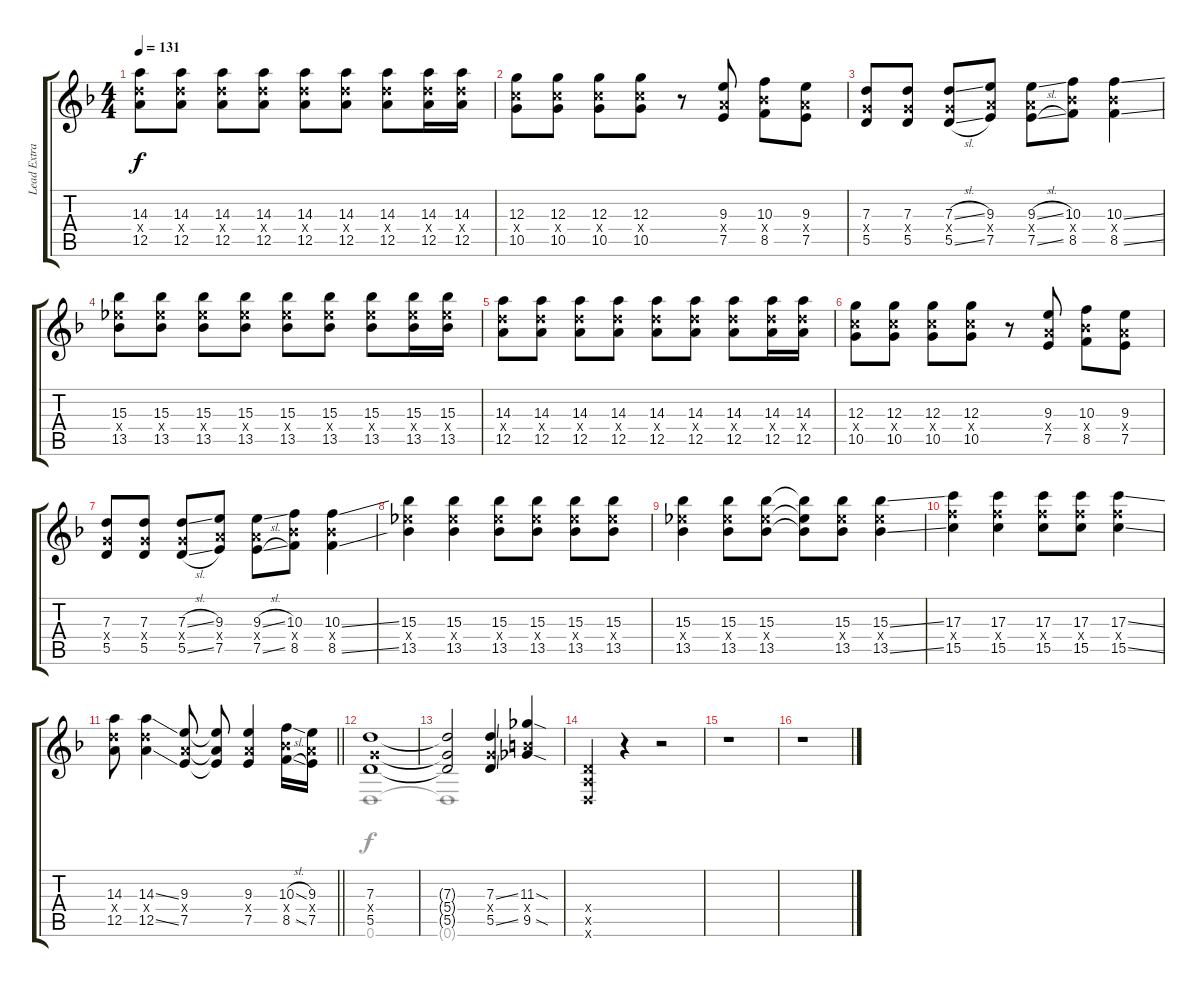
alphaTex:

\track ("Lead Extra" "Lead Extra") {instrument distortionguitar}
\staff {score tabs}
\tuning (E4 B3 G3 D3 A2 D2) {hide}
\voice
\ts (4 4)
\tempo 131
\clef g2
\ks f
(14.3 12.4{x} 12.5).8{dy f} (14.3 12.4{x} 12.5).8 (14.3 12.4{x} 12.5).8 (14.3 12.4{x} 12.5).8 (14.3 12.4{x} 12.5).8 (14.3 12.4{x} 12.5).8 (14.3 12.4{x} 12.5).8 (14.3 12.4{x} 12.5).16 (14.3 12.4{x} 12.5).16 |
(12.3 10.4{x} 10.5).8 (12.3 10.4{x} 10.5).8 (12.3 10.4{x} 10.5).8 (12.3 10.4{x} 10.5).8 r.8 (9.3 7.4{x} 7.5).8 (10.3 8.4{x} 8.5).8 (9.3 7.4{x} 7.5).8 |
(7.3 5.4{x} 5.5).8 (7.3 5.4{x} 5.5).8 (7.3{sl} 5.4{x} 5.5{sl}).8 (9.3 7.4{x} 7.5).8 (9.3{sl} 7.4{x} 7.5{sl}).8 (10.3 8.4{x} 8.5).8 (10.3{ss} 8.4{x} 8.5{ss}).4 |
(15.3 13.4{x} 13.5).8 (15.3 13.4{x} 13.5).8 (15.3 13.4{x} 13.5).8 (15.3 13.4{x} 13.5).8 (15.3 13.4{x} 13.5).8 (15.3 13.4{x} 13.5).8 (15.3 13.4{x} 13.5).8 (15.3 13.4{x} 13.5).16 (15.3 13.4{x} 13.5).16 |
(14.3 12.4{x} 12.5).8 (14.3 12.4{x} 12.5).8 (14.3 12.4{x} 12.5).8 (14.3 12.4{x} 12.5).8 (14.3 12.4{x} 12.5).8 (14.3 12.4{x} 12.5).8 (14.3 12.4{x} 12.5).8 (14.3 12.4{x} 12.5).16 (14.3 12.4{x} 12.5).16 |
(12.3 10.4{x} 10.5).8 (12.3 10.4{x} 10.5).8 (12.3 10.4{x} 10.5).8 (12.3 10.4{x} 10.5).8 r.8 (9.3 7.4{x} 7.5).8 (10.3 8.4{x} 8.5).8 (9.3 7.4{x} 7.5).8 |
(7.3 5.4{x} 5.5).8 (7.3 5.4{x} 5.5).8 (7.3{sl} 5.4{x} 5.5{sl}).8 (9.3 7.4{x} 7.5).8 (9.3{sl} 7.4{x} 7.5{sl}).8 (10.3 8.4{x} 8.5).8 (10.3{ss} 8.4{x} 8.5{ss}).4 |
(15.3 13.4{x} 13.5).4 (15.3 13.4{x} 13.5).4 (15.3 13.4{x} 13.5).8 (15.3 13.4{x} 13.5).8 (15.3 13.4{x} 13.5).8 (15.3 13.4{x} 13.5).8 |
(15.3 13.4{x} 13.5).4 (15.3 13.4{x} 13.5).8 (15.3 13.4{x} 13.5).8 (15.3{t} 13.4{t} 13.5{t}).8 (15.3 13.4{x} 13.5).8 (15.3{ss} 13.4{x} 13.5{ss}).4 |
(17.3 15.4{x} 15.5).4 (17.3 15.4{x} 15.5).4 (17.3 15.4{x} 15.5).8 (17.3 15.4{x} 15.5).8 (17.3{ss} 15.4{x} 15.5{ss}).4 |
\barLineRight lightlight
(14.3 12.4{x} 12.5).8 (14.3{ss} 12.4{x} 12.5{ss}).4 (9.3 7.4{x} 7.5).8 (9.3{t} 7.4{t} 7.5{t}).8 (9.3 7.4{x} 7.5).4 (10.3{sl} 8.4{x} 8.5{sl}).16 (9.3 7.4{x} 7.5).16 |
(7.3 5.4{x} 5.5).1 |
(7.3{t} 5.4{t} 5.5{t}).2 (7.3{ss} 5.4{x} 5.5{ss}).4 (11.3{sod} 9.4{x} 9.5{sod}).4 |
(0.4{x} 0.5{x} 0.6{x}).4 r.4 r.2 |
r.1 |
r.1
\voice
\clef g2
\ottava regular
\simile none
\ks f
|
|
|
|
|
|
|
|
|
|
\barLineRight lightlight
|
0.6.1{dy f} |
0.6{t}.1 |
|
|
